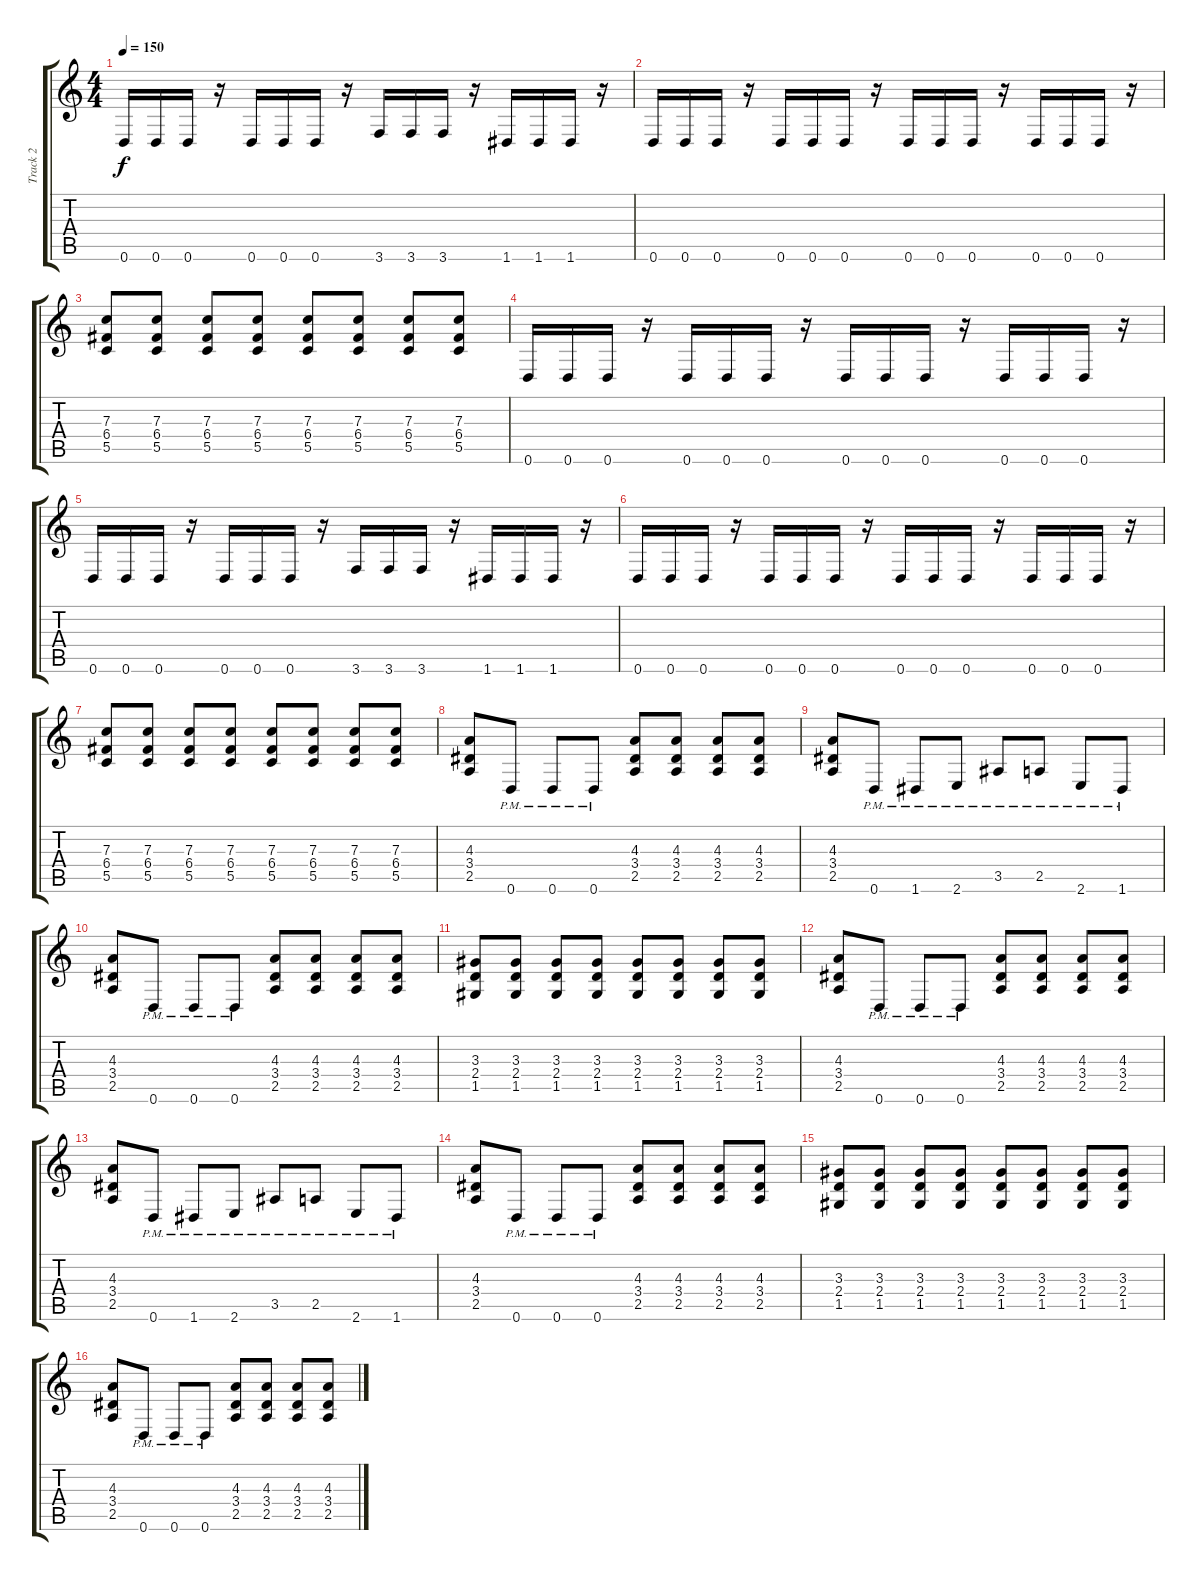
\track ("Track 2" "Track 2") {instrument distortionguitar}
\staff {score tabs}
\tuning (D4 A3 F3 C3 G2 D2) {hide}
\ts (4 4)
\tempo 150
\clef g2
\ks c
0.6.16{dy f} 0.6.16 0.6.16 r.16 0.6.16 0.6.16 0.6.16 r.16 3.6.16 3.6.16 3.6.16 r.16 1.6.16 1.6.16 1.6.16 r.16 |
0.6.16 0.6.16 0.6.16 r.16 0.6.16 0.6.16 0.6.16 r.16 0.6.16 0.6.16 0.6.16 r.16 0.6.16 0.6.16 0.6.16 r.16 |
(7.3 6.4 5.5).8 (7.3 6.4 5.5).8 (7.3 6.4 5.5).8 (7.3 6.4 5.5).8 (7.3 6.4 5.5).8 (7.3 6.4 5.5).8 (7.3 6.4 5.5).8 (7.3 6.4 5.5).8 |
0.6.16 0.6.16 0.6.16 r.16 0.6.16 0.6.16 0.6.16 r.16 0.6.16 0.6.16 0.6.16 r.16 0.6.16 0.6.16 0.6.16 r.16 |
0.6.16 0.6.16 0.6.16 r.16 0.6.16 0.6.16 0.6.16 r.16 3.6.16 3.6.16 3.6.16 r.16 1.6.16 1.6.16 1.6.16 r.16 |
0.6.16 0.6.16 0.6.16 r.16 0.6.16 0.6.16 0.6.16 r.16 0.6.16 0.6.16 0.6.16 r.16 0.6.16 0.6.16 0.6.16 r.16 |
(7.3 6.4 5.5).8 (7.3 6.4 5.5).8 (7.3 6.4 5.5).8 (7.3 6.4 5.5).8 (7.3 6.4 5.5).8 (7.3 6.4 5.5).8 (7.3 6.4 5.5).8 (7.3 6.4 5.5).8 |
(4.3 3.4 2.5).8 0.6{pm}.8 0.6{pm}.8 0.6{pm}.8 (4.3 3.4 2.5).8 (4.3 3.4 2.5).8 (4.3 3.4 2.5).8 (4.3 3.4 2.5).8 |
(4.3 3.4 2.5).8 0.6{pm}.8 1.6{pm}.8 2.6{pm}.8 3.5{pm}.8 2.5{pm}.8 2.6{pm}.8 1.6{pm}.8 |
(4.3 3.4 2.5).8 0.6{pm}.8 0.6{pm}.8 0.6{pm}.8 (4.3 3.4 2.5).8 (4.3 3.4 2.5).8 (4.3 3.4 2.5).8 (4.3 3.4 2.5).8 |
(3.3 2.4 1.5).8 (3.3 2.4 1.5).8 (3.3 2.4 1.5).8 (3.3 2.4 1.5).8 (3.3 2.4 1.5).8 (3.3 2.4 1.5).8 (3.3 2.4 1.5).8 (3.3 2.4 1.5).8 |
(4.3 3.4 2.5).8 0.6{pm}.8 0.6{pm}.8 0.6{pm}.8 (4.3 3.4 2.5).8 (4.3 3.4 2.5).8 (4.3 3.4 2.5).8 (4.3 3.4 2.5).8 |
(4.3 3.4 2.5).8 0.6{pm}.8 1.6{pm}.8 2.6{pm}.8 3.5{pm}.8 2.5{pm}.8 2.6{pm}.8 1.6{pm}.8 |
(4.3 3.4 2.5).8 0.6{pm}.8 0.6{pm}.8 0.6{pm}.8 (4.3 3.4 2.5).8 (4.3 3.4 2.5).8 (4.3 3.4 2.5).8 (4.3 3.4 2.5).8 |
(3.3 2.4 1.5).8 (3.3 2.4 1.5).8 (3.3 2.4 1.5).8 (3.3 2.4 1.5).8 (3.3 2.4 1.5).8 (3.3 2.4 1.5).8 (3.3 2.4 1.5).8 (3.3 2.4 1.5).8 |
(4.3 3.4 2.5).8 0.6{pm}.8 0.6{pm}.8 0.6{pm}.8 (4.3 3.4 2.5).8 (4.3 3.4 2.5).8 (4.3 3.4 2.5).8 (4.3 3.4 2.5).8
